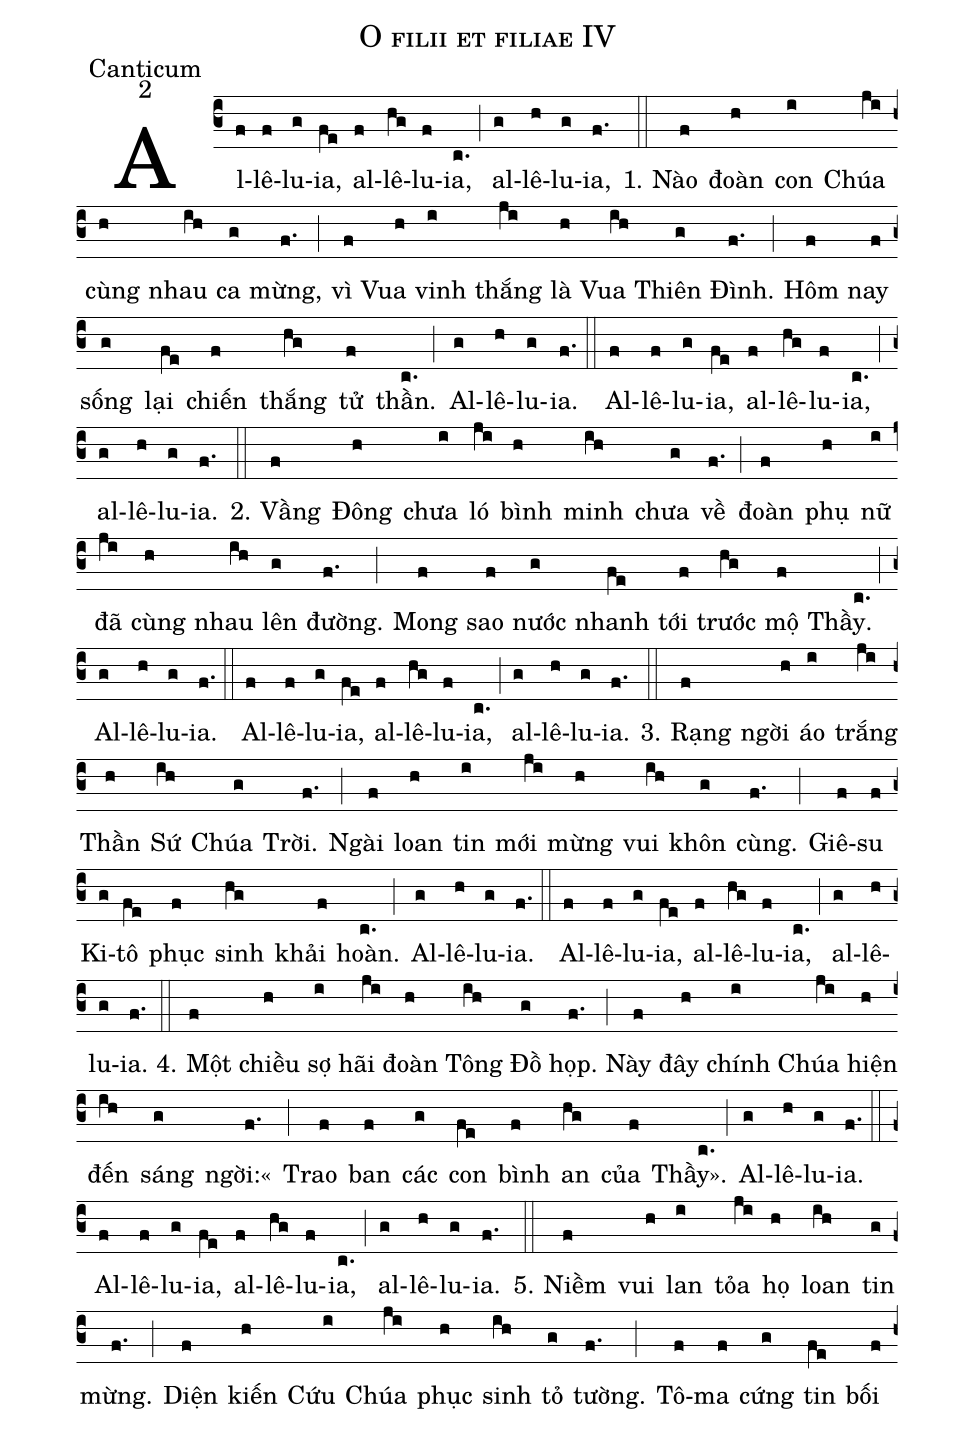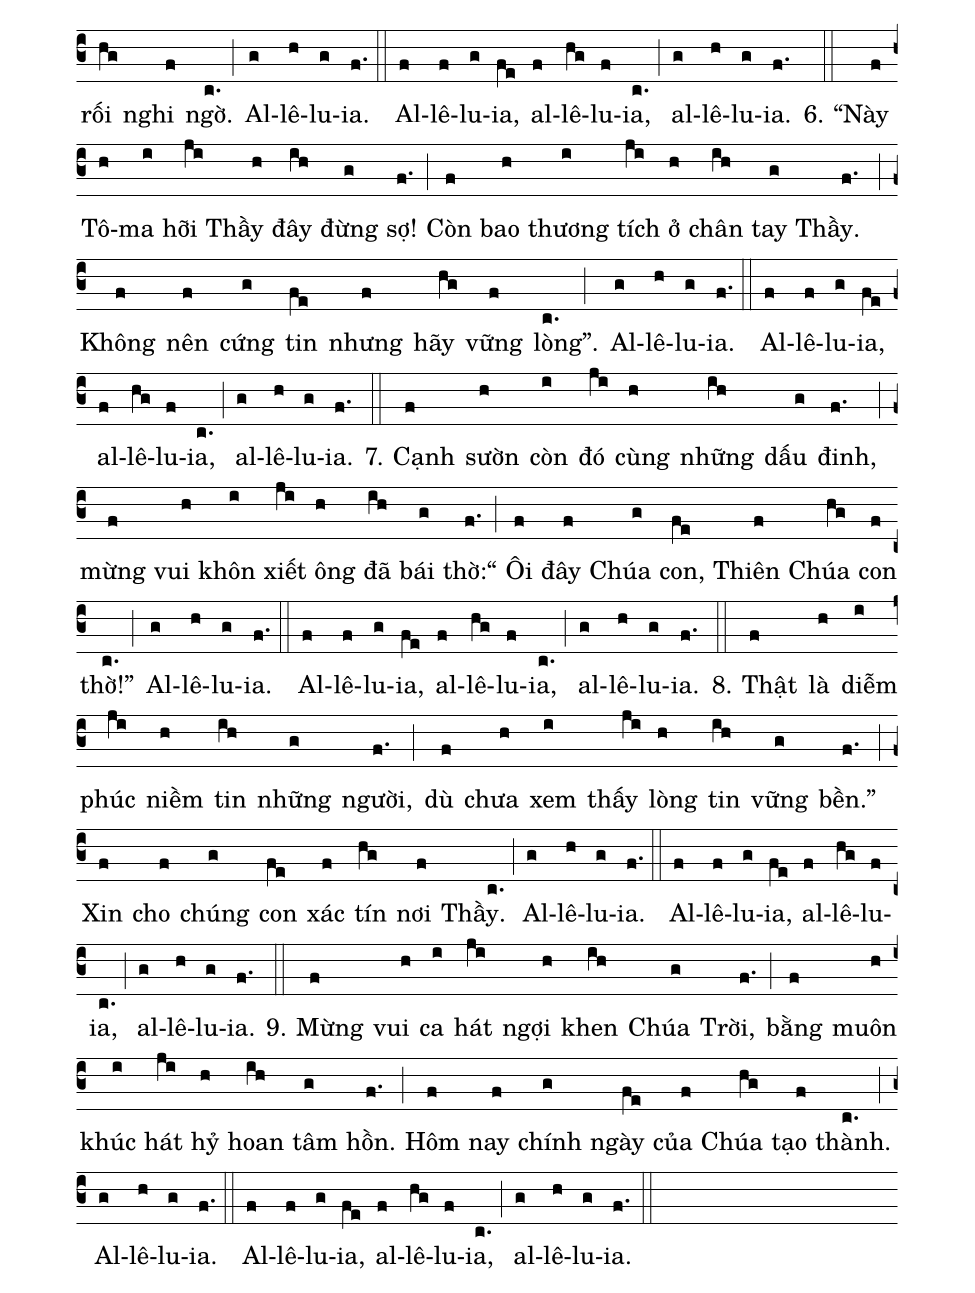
name:O filii et filiae IV;
office-part:Canticum;
mode:2;
%%
Al-(f)lê-(f)lu-(g)ia,(fe) al-(f)lê-(hg)lu-(f)ia,(c.) (;)
al-(g)lê-(h)lu-(g)ia,(f.) (::)
1.	Nào(f) đoàn(h) con(i) Chúa(ji) cùng(h) nhau(ih) ca(g) mừng,(f.) (;) vì(f) Vua(h) vinh(i) thắng(ji) là(h) Vua(ih) Thiên(g) Đình.(f.) (;) Hôm(f) nay(f) sống(g) lại(fe) chiến(f) thắng(hg) tử(f) thần.(c.) (;) Al-(g)lê-(h)lu-(g)ia.(f.) (::) Al-(f)lê-(f)lu-(g)ia,(fe) al-(f)lê-(hg)lu-(f)ia,(c.) (;)
al-(g)lê-(h)lu-(g)ia.(f.) (::)
2.	Vầng(f) Đông(h) chưa(i) ló(ji) bình(h) minh(ih) chưa(g) về(f.) (;) đoàn(f) phụ(h) nữ(i) đã(ji) cùng(h) nhau(ih) lên(g) đường.(f.) (;) Mong(f) sao(f) nước(g) nhanh(fe) tới(f) trước(hg) mộ(f) Thầy.(c.) (;) Al-(g)lê-(h)lu-(g)ia.(f.) (::) Al-(f)lê-(f)lu-(g)ia,(fe) al-(f)lê-(hg)lu-(f)ia,(c.) (;)
al-(g)lê-(h)lu-(g)ia.(f.) (::)
3.	Rạng(f) ngời(h) áo(i) trắng(ji) Thần(h) Sứ(ih) Chúa(g) Trời.(f.) (;) Ngài(f) loan(h) tin(i) mới(ji) mừng(h) vui(ih) khôn(g) cùng.(f.) (;) Giê-(f)su(f) Ki-(g)tô(fe) phục(f) sinh(hg) khải(f) hoàn.(c.) (;) Al-(g)lê-(h)lu-(g)ia.(f.) (::) Al-(f)lê-(f)lu-(g)ia,(fe) al-(f)lê-(hg)lu-(f)ia,(c.) (;)
al-(g)lê-(h)lu-(g)ia.(f.) (::)
4.	Một(f) chiều(h) sợ(i) hãi(ji) đoàn(h) Tông(ih) Đồ(g) họp.(f.) (;) Này(f) đây(h) chính(i) Chúa(ji) hiện(h) đến(ih) sáng(g) ngời:«(f.) (;) Trao(f) ban(f) các(g) con(fe) bình(f) an(hg) của(f) Thầy».(c.) (;) Al-(g)lê-(h)lu-(g)ia.(f.) (::) Al-(f)lê-(f)lu-(g)ia,(fe) al-(f)lê-(hg)lu-(f)ia,(c.) (;)
al-(g)lê-(h)lu-(g)ia.(f.) (::)
5.	Niềm(f) vui(h) lan(i) tỏa(ji) họ(h) loan(ih) tin(g) mừng.(f.) (;) Diện(f) kiến(h) Cứu(i) Chúa(ji) phục(h) sinh(ih) tỏ(g) tường.(f.) (;) Tô-(f)ma(f) cứng(g) tin(fe) bối(f) rối(hg) nghi(f) ngờ.(c.) (;) Al-(g)lê-(h)lu-(g)ia.(f.) (::) Al-(f)lê-(f)lu-(g)ia,(fe) al-(f)lê-(hg)lu-(f)ia,(c.) (;)
al-(g)lê-(h)lu-(g)ia.(f.) (::)
6.	“Này(f) Tô-(h)ma(i) hỡi(ji) Thầy(h) đây(ih) đừng(g) sợ!(f.) (;) Còn(f) bao(h) thương(i) tích(ji) ở(h) chân(ih) tay(g) Thầy.(f.) (;) Không(f) nên(f) cứng(g) tin(fe) nhưng(f) hãy(hg) vững(f) lòng”.(c.) (;) Al-(g)lê-(h)lu-(g)ia.(f.) (::) Al-(f)lê-(f)lu-(g)ia,(fe) al-(f)lê-(hg)lu-(f)ia,(c.) (;)
al-(g)lê-(h)lu-(g)ia.(f.) (::)
7.	Cạnh(f) sườn(h) còn(i) đó(ji) cùng(h) những(ih) dấu(g) đinh,(f.) (;) mừng(f) vui(h) khôn(i) xiết(ji) ông(h) đã(ih) bái(g) thờ:“(f.) (;)Ôi(f) đây(f) Chúa(g) con,(fe) Thiên(f) Chúa(hg) con(f) thờ!”(c.) (;) Al-(g)lê-(h)lu-(g)ia.(f.) (::) Al-(f)lê-(f)lu-(g)ia,(fe) al-(f)lê-(hg)lu-(f)ia,(c.) (;)
al-(g)lê-(h)lu-(g)ia.(f.) (::)
8.	Thật(f) là(h) diễm(i) phúc(ji) niềm(h) tin(ih) những(g) người,(f.) (;) dù(f) chưa(h) xem(i) thấy(ji) lòng(h) tin(ih) vững(g) bền.”(f.) (;) Xin(f) cho(f) chúng(g) con(fe) xác(f) tín(hg) nơi(f) Thầy.(c.) (;) Al-(g)lê-(h)lu-(g)ia.(f.) (::) Al-(f)lê-(f)lu-(g)ia,(fe) al-(f)lê-(hg)lu-(f)ia,(c.) (;)
al-(g)lê-(h)lu-(g)ia.(f.) (::)
9.	Mừng(f) vui(h) ca(i) hát(ji) ngợi(h) khen(ih) Chúa(g) Trời,(f.) (;) bằng(f) muôn(h) khúc(i) hát(ji) hỷ(h) hoan(ih) tâm(g) hồn.(f.) (;) Hôm(f) nay(f) chính(g) ngày(fe) của(f) Chúa(hg) tạo(f) thành.(c.) (;) Al-(g)lê-(h)lu-(g)ia.(f.) (::) Al-(f)lê-(f)lu-(g)ia,(fe) al-(f)lê-(hg)lu-(f)ia,(c.) (;)
al-(g)lê-(h)lu-(g)ia.(f.) (::)
